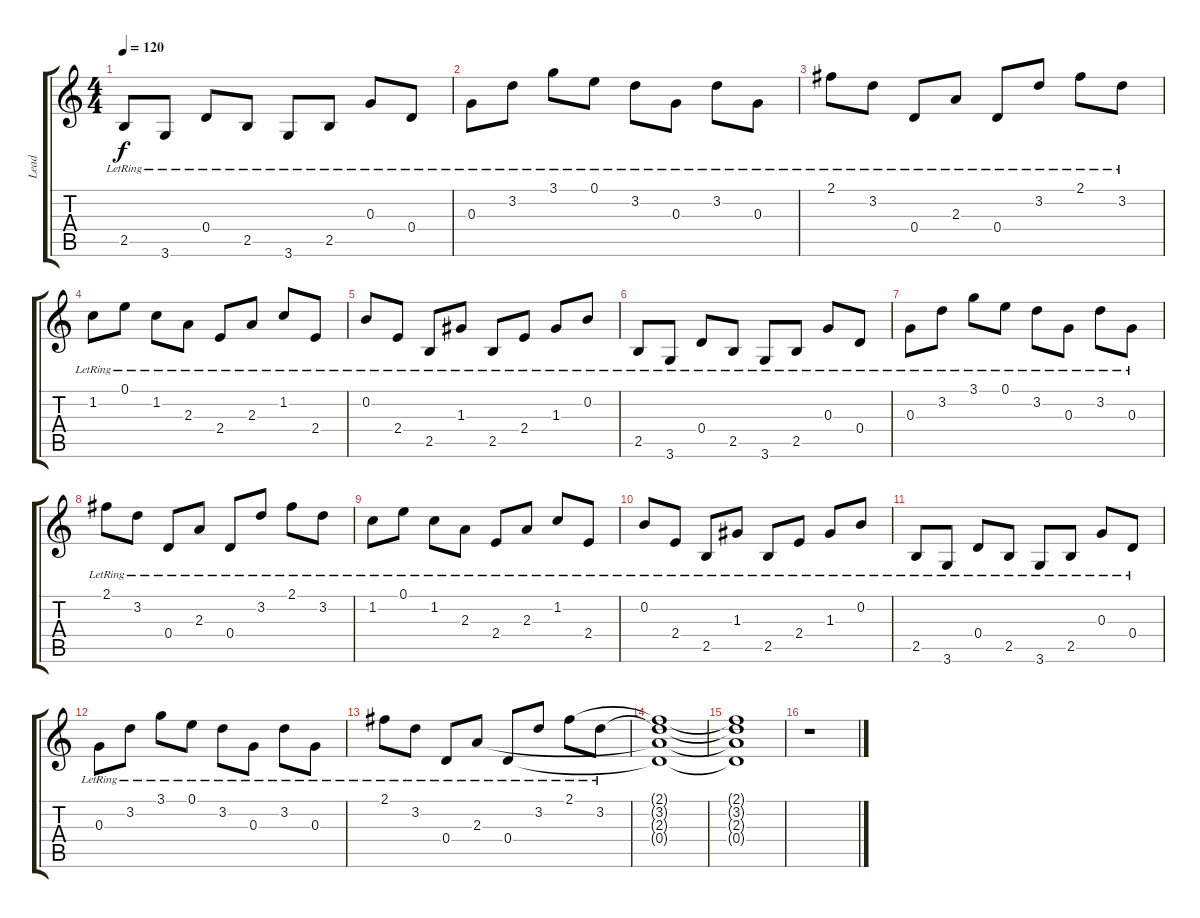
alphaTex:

\track ("Lead" "Lead") {instrument acousticguitarsteel}
\staff {score tabs}
\tuning (E4 B3 G3 D3 A2 E2) {hide}
\ts (4 4)
\tempo 120
\clef g2
\ks c
2.5{lr}.8{dy f} 3.6{lr}.8 0.4{lr}.8 2.5{lr}.8 3.6{lr}.8 2.5{lr}.8 0.3{lr}.8 0.4{lr}.8 |
0.3{lr}.8 3.2{lr}.8 3.1{lr}.8 0.1{lr}.8 3.2{lr}.8 0.3{lr}.8 3.2{lr}.8 0.3{lr}.8 |
2.1{lr}.8 3.2{lr}.8 0.4{lr}.8 2.3{lr}.8 0.4{lr}.8 3.2{lr}.8 2.1{lr}.8 3.2{lr}.8 |
1.2{lr}.8 0.1{lr}.8 1.2{lr}.8 2.3{lr}.8 2.4{lr}.8 2.3{lr}.8 1.2{lr}.8 2.4{lr}.8 |
0.2{lr}.8 2.4{lr}.8 2.5{lr}.8 1.3{lr}.8 2.5{lr}.8 2.4{lr}.8 1.3{lr}.8 0.2{lr}.8 |
2.5{lr}.8 3.6{lr}.8 0.4{lr}.8 2.5{lr}.8 3.6{lr}.8 2.5{lr}.8 0.3{lr}.8 0.4{lr}.8 |
0.3{lr}.8 3.2{lr}.8 3.1{lr}.8 0.1{lr}.8 3.2{lr}.8 0.3{lr}.8 3.2{lr}.8 0.3{lr}.8 |
2.1{lr}.8 3.2{lr}.8 0.4{lr}.8 2.3{lr}.8 0.4{lr}.8 3.2{lr}.8 2.1{lr}.8 3.2{lr}.8 |
1.2{lr}.8 0.1{lr}.8 1.2{lr}.8 2.3{lr}.8 2.4{lr}.8 2.3{lr}.8 1.2{lr}.8 2.4{lr}.8 |
0.2{lr}.8 2.4{lr}.8 2.5{lr}.8 1.3{lr}.8 2.5{lr}.8 2.4{lr}.8 1.3{lr}.8 0.2{lr}.8 |
2.5{lr}.8 3.6{lr}.8 0.4{lr}.8 2.5{lr}.8 3.6{lr}.8 2.5{lr}.8 0.3{lr}.8 0.4{lr}.8 |
0.3{lr}.8 3.2{lr}.8 3.1{lr}.8 0.1{lr}.8 3.2{lr}.8 0.3{lr}.8 3.2{lr}.8 0.3{lr}.8 |
2.1{lr}.8 3.2{lr}.8 0.4{lr}.8 2.3{lr}.8 0.4{lr}.8 3.2{lr}.8 2.1{lr}.8 3.2{lr}.8 |
(2.1{t} 3.2{t} 2.3{t} 0.4{t}).1 |
(2.1{t} 3.2{t} 2.3{t} 0.4{t}).1 |
r.1
